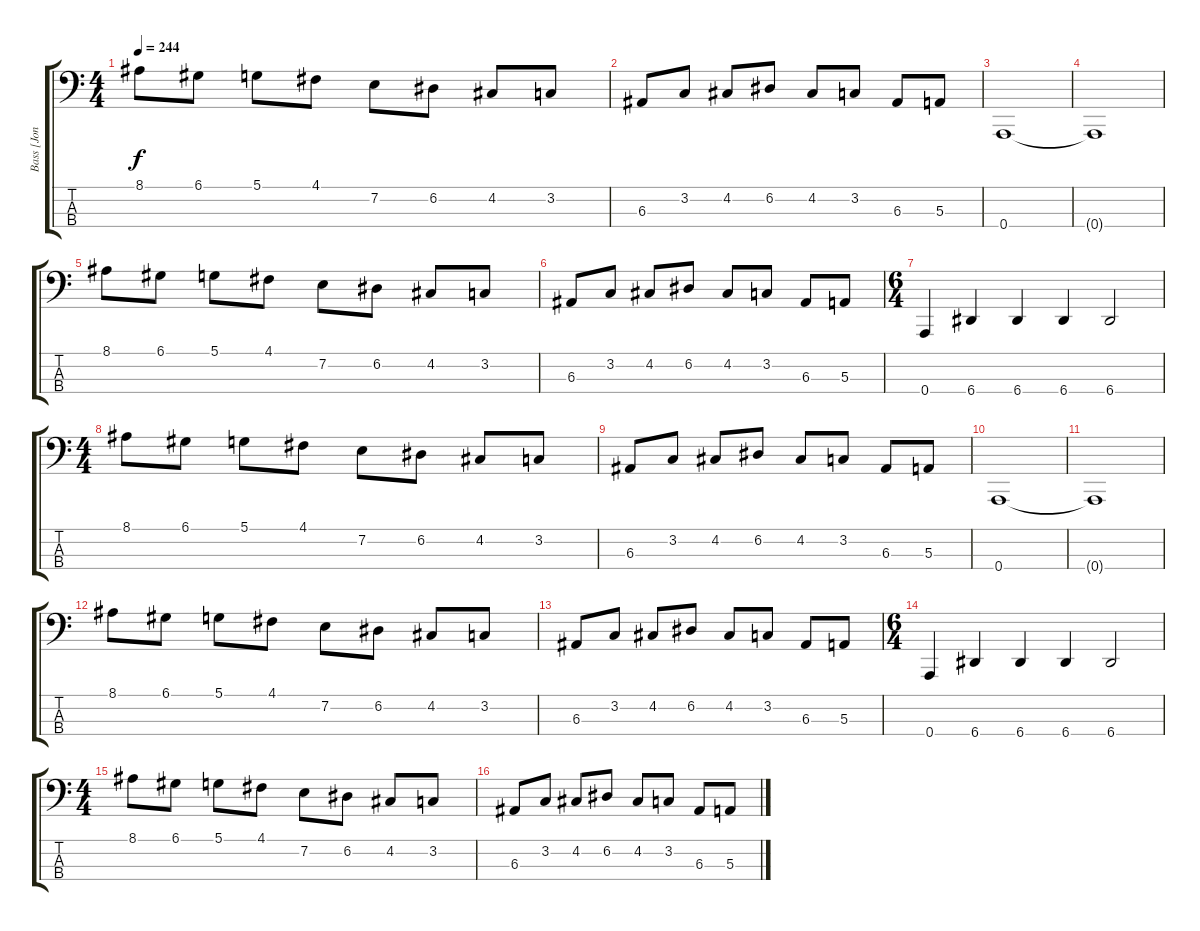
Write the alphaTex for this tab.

\track ("Bass [Jon Vesano]" "Bass [Jon ") {instrument electricbassfinger}
\staff {score tabs}
\tuning (D2 A1 E1 A0) {hide}
\ts (4 4)
\tempo 244
\clef f4
\ks c
8.1.8{dy f} 6.1.8 5.1.8 4.1.8 7.2.8 6.2.8 4.2.8 3.2.8 |
6.3.8 3.2.8 4.2.8 6.2.8 4.2.8 3.2.8 6.3.8 5.3.8 |
0.4.1 |
0.4{t}.1 |
8.1.8 6.1.8 5.1.8 4.1.8 7.2.8 6.2.8 4.2.8 3.2.8 |
6.3.8 3.2.8 4.2.8 6.2.8 4.2.8 3.2.8 6.3.8 5.3.8 |
\ts (6 4)
0.4.4 6.4.4 6.4.4 6.4.4 6.4.2 |
\ts (4 4)
8.1.8 6.1.8 5.1.8 4.1.8 7.2.8 6.2.8 4.2.8 3.2.8 |
6.3.8 3.2.8 4.2.8 6.2.8 4.2.8 3.2.8 6.3.8 5.3.8 |
0.4.1 |
0.4{t}.1 |
8.1.8 6.1.8 5.1.8 4.1.8 7.2.8 6.2.8 4.2.8 3.2.8 |
6.3.8 3.2.8 4.2.8 6.2.8 4.2.8 3.2.8 6.3.8 5.3.8 |
\ts (6 4)
0.4.4 6.4.4 6.4.4 6.4.4 6.4.2 |
\ts (4 4)
8.1.8 6.1.8 5.1.8 4.1.8 7.2.8 6.2.8 4.2.8 3.2.8 |
6.3.8 3.2.8 4.2.8 6.2.8 4.2.8 3.2.8 6.3.8 5.3.8
